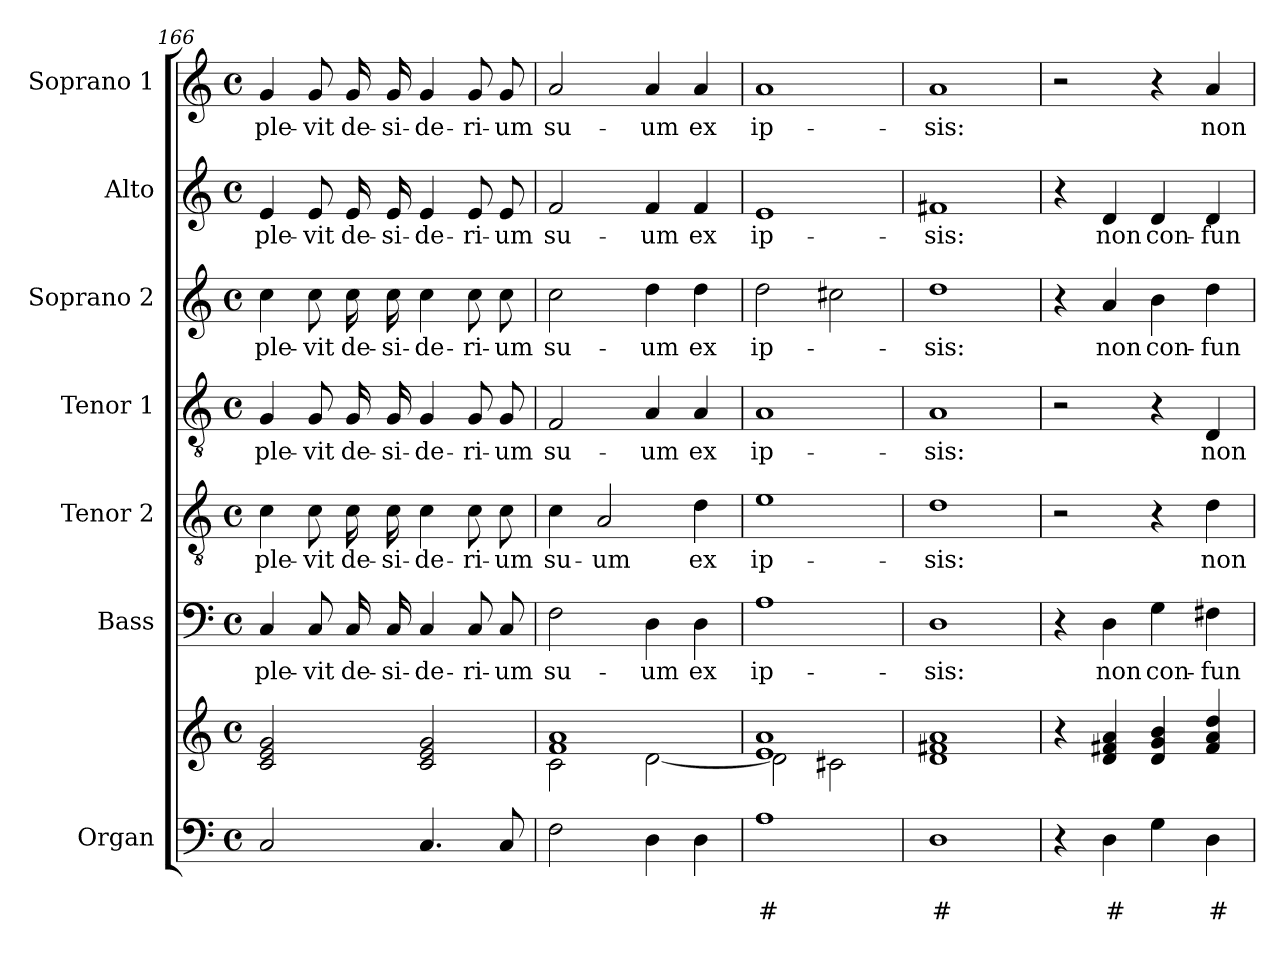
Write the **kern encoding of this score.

**kern	**text	**text	**kern	**kern	**text	**kern	**text	**kern	**text	**kern	**text	**kern	**text	**kern	**text
*part7	*part7	*part7	*part7	*part6	*part6	*part5	*part5	*part4	*part4	*part3	*part3	*part2	*part2	*part1	*part1
*staff8	*staff8	*staff8	*staff7	*staff6	*staff6	*staff5	*staff5	*staff4	*staff4	*staff3	*staff3	*staff2	*staff2	*staff1	*staff1
*I"Organ	*	*	*	*I"Bass	*	*I"Tenor 2	*	*I"Tenor 1	*	*I"Soprano 2	*	*I"Alto	*	*I"Soprano 1	*
*I'Org.	*	*	*	*I'B	*	*I'T 2	*	*I'T 1	*	*I'S 2	*	*I'A	*	*I'S 1	*
*clefF4	*	*	*clefG2	*clefF4	*	*clefGv2	*	*clefGv2	*	*clefG2	*	*clefG2	*	*clefG2	*
*k[]	*	*	*k[]	*k[]	*	*k[]	*	*k[]	*	*k[]	*	*k[]	*	*k[]	*
*C:	*	*	*C:	*C:	*	*C:	*	*C:	*	*C:	*	*C:	*	*C:	*
*M4/4	*	*	*M4/4	*M4/4	*	*M4/4	*	*M4/4	*	*M4/4	*	*M4/4	*	*M4/4	*
*met(c)	*	*	*met(c)	*met(c)	*	*met(c)	*	*met(c)	*	*met(c)	*	*met(c)	*	*met(c)	*
=166	=166	=166	=166	=166	=166	=166	=166	=166	=166	=166	=166	=166	=166	=166	=166
!	!	!	!	!	!LO:LY:b	!	!LO:LY:b	!	!LO:LY:b	!	!LO:LY:b	!	!LO:LY:b	!	!LO:LY:b
2C/	.	.	2c!/ 2e!/ 2g!/	4C/	-ple-	4c\	-ple-	4G/	-ple-	4cc\	-ple-	4e/	-ple-	4g/	-ple-
!	!	!	!	!	!LO:LY:b	!	!LO:LY:b	!	!LO:LY:b	!	!LO:LY:b	!	!LO:LY:b	!	!LO:LY:b
.	.	.	.	8C/	-vit	8c\	-vit	8G/	-vit	8cc\	-vit	8e/	-vit	8g/	-vit
!	!	!	!	!	!LO:LY:b	!	!LO:LY:b	!	!LO:LY:b	!	!LO:LY:b	!	!LO:LY:b	!	!LO:LY:b
.	.	.	.	16C/	de-	16c\	de-	16G/	de-	16cc\	de-	16e/	de-	16g/	de-
!	!	!	!	!	!LO:LY:b	!	!LO:LY:b	!	!LO:LY:b	!	!LO:LY:b	!	!LO:LY:b	!	!LO:LY:b
.	.	.	.	16C/	-si-	16c\	-si-	16G/	-si-	16cc\	-si-	16e/	-si-	16g/	-si-
!	!	!	!	!	!LO:LY:b	!	!LO:LY:b	!	!LO:LY:b	!	!LO:LY:b	!	!LO:LY:b	!	!LO:LY:b
4.C/	.	.	2c!/ 2e!/ 2g!/	4C/	-de-	4c\	-de-	4G/	-de-	4cc\	-de-	4e/	-de-	4g/	-de-
!	!	!	!	!	!LO:LY:b	!	!LO:LY:b	!	!LO:LY:b	!	!LO:LY:b	!	!LO:LY:b	!	!LO:LY:b
.	.	.	.	8C/	-ri-	8c\	-ri-	8G/	-ri-	8cc\	-ri-	8e/	-ri-	8g/	-ri-
!	!	!	!	!	!LO:LY:b	!	!LO:LY:b	!	!LO:LY:b	!	!LO:LY:b	!	!LO:LY:b	!	!LO:LY:b
8C/	.	.	.	8C/	-um	8c\	-um	8G/	-um	8cc\	-um	8e/	-um	8g/	-um
=167	=167	=167	=167	=167	=167	=167	=167	=167	=167	=167	=167	=167	=167	=167	=167
*	*	*	*^	*	*	*	*	*	*	*	*	*	*	*	*
!	!	!	!	!	!	!LO:LY:b	!	!LO:LY:b	!	!LO:LY:b	!	!LO:LY:b	!	!LO:LY:b	!	!LO:LY:b
2F\	.	.	1f! 1a!	2c!\	2F\	su-	4c\	su-	2F/	su-	2cc\	su-	2f/	su-	2a/	su-
!	!	!	!	!	!	!	!	!LO:LY:b	!	!	!	!	!	!	!	!
.	.	.	.	.	.	.	2A/	-um	.	.	.	.	.	.	.	.
!	!	!	!	!	!	!LO:LY:b	!	!	!	!LO:LY:b	!	!LO:LY:b	!	!LO:LY:b	!	!LO:LY:b
4D\	.	.	.	[<2d!\	4D\	-um	.	.	4A/	-um	4dd\	-um	4f/	-um	4a/	-um
!	!	!	!	!	!	!LO:LY:b	!	!LO:LY:b	!	!LO:LY:b	!	!LO:LY:b	!	!LO:LY:b	!	!LO:LY:b
4D\	.	.	.	.	4D\	ex	4d\	ex	4A/	ex	4dd\	ex	4f/	ex	4a/	ex
!!LO:LB:g=z
=168	=168	=168	=168	=168	=168	=168	=168	=168	=168	=168	=168	=168	=168	=168	=168	=168
!	!	!LO:LY:b	!	!	!	!LO:LY:b	!	!LO:LY:b	!	!LO:LY:b	!	!LO:LY:b	!	!LO:LY:b	!	!LO:LY:b
1A	.	#	1e! 1a!	2d!\]	1A	ip-	1e	ip-	1A	ip-	2dd\	ip-	1e	ip-	1a	ip-
.	.	.	.	2c#X!\	.	.	.	.	.	.	2cc#X\	.	.	.	.	.
=169	=169	=169	=169	=169	=169	=169	=169	=169	=169	=169	=169	=169	=169	=169	=169	=169
!	!	!LO:LY:b	!	!	!	!LO:LY:b	!	!LO:LY:b	!	!LO:LY:b	!	!LO:LY:b	!	!LO:LY:b	!	!LO:LY:b
*	*	*	*v	*v	*	*	*	*	*	*	*	*	*	*	*	*
1D	.	#	1d! 1f#X! 1a!	1D	-sis:	1d	-sis:	1A	-sis:	1dd	-sis:	1f#X	-sis:	1a	-sis:
=170	=170	=170	=170	=170	=170	=170	=170	=170	=170	=170	=170	=170	=170	=170	=170
4r	.	.	4r	4r	.	2r	.	2r	.	4r	.	4r	.	2r	.
!	!	!LO:LY:b	!	!	!LO:LY:b	!	!	!	!	!	!LO:LY:b	!	!LO:LY:b	!	!
4D\	.	#	4d!/ 4f#X!/ 4a!/	4D\	non	.	.	.	.	4a/	non	4d/	non	.	.
!	!	!	!	!	!LO:LY:b	!	!	!	!	!	!LO:LY:b	!	!LO:LY:b	!	!
4G\	.	.	4d!/ 4g!/ 4b!/	4G\	con-	4r	.	4r	.	4b\	con-	4d/	con-	4r	.
!	!	!LO:LY:b	!	!	!LO:LY:b	!	!LO:LY:b	!	!LO:LY:b	!	!LO:LY:b	!	!LO:LY:b	!	!LO:LY:b
4D\	.	#	4f#!/ 4a!/ 4dd!/	4F#X\	-fun-	4d\	non	4D/	non	4dd\	-fun-	4d/	-fun-	4a/	non
=	=	=	=	=	=	=	=	=	=	=	=	=	=	=	=
*-	*-	*-	*-	*-	*-	*-	*-	*-	*-	*-	*-	*-	*-	*-	*-
